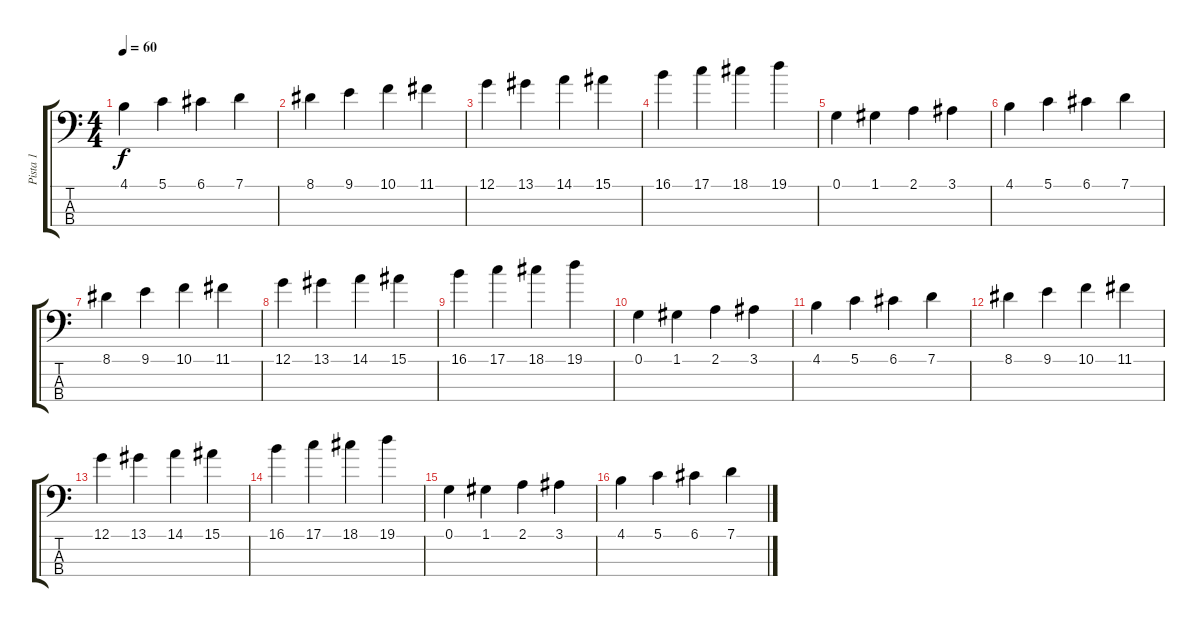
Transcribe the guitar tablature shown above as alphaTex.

\track ("Pista 1" "Pista 1") {instrument electricbassfinger}
\staff {score tabs}
\tuning (G2 D2 A1 E1) {hide}
\ts (4 4)
\tempo 60
\clef f4
\ks c
4.1.4{dy f} 5.1.4 6.1.4 7.1.4 |
8.1.4 9.1.4 10.1.4 11.1.4 |
12.1.4 13.1.4 14.1.4 15.1.4 |
16.1.4 17.1.4 18.1.4 19.1.4 |
0.1.4 1.1.4 2.1.4 3.1.4 |
4.1.4 5.1.4 6.1.4 7.1.4 |
8.1.4 9.1.4 10.1.4 11.1.4 |
12.1.4 13.1.4 14.1.4 15.1.4 |
16.1.4 17.1.4 18.1.4 19.1.4 |
0.1.4 1.1.4 2.1.4 3.1.4 |
4.1.4 5.1.4 6.1.4 7.1.4 |
8.1.4 9.1.4 10.1.4 11.1.4 |
12.1.4 13.1.4 14.1.4 15.1.4 |
16.1.4 17.1.4 18.1.4 19.1.4 |
0.1.4 1.1.4 2.1.4 3.1.4 |
4.1.4 5.1.4 6.1.4 7.1.4
